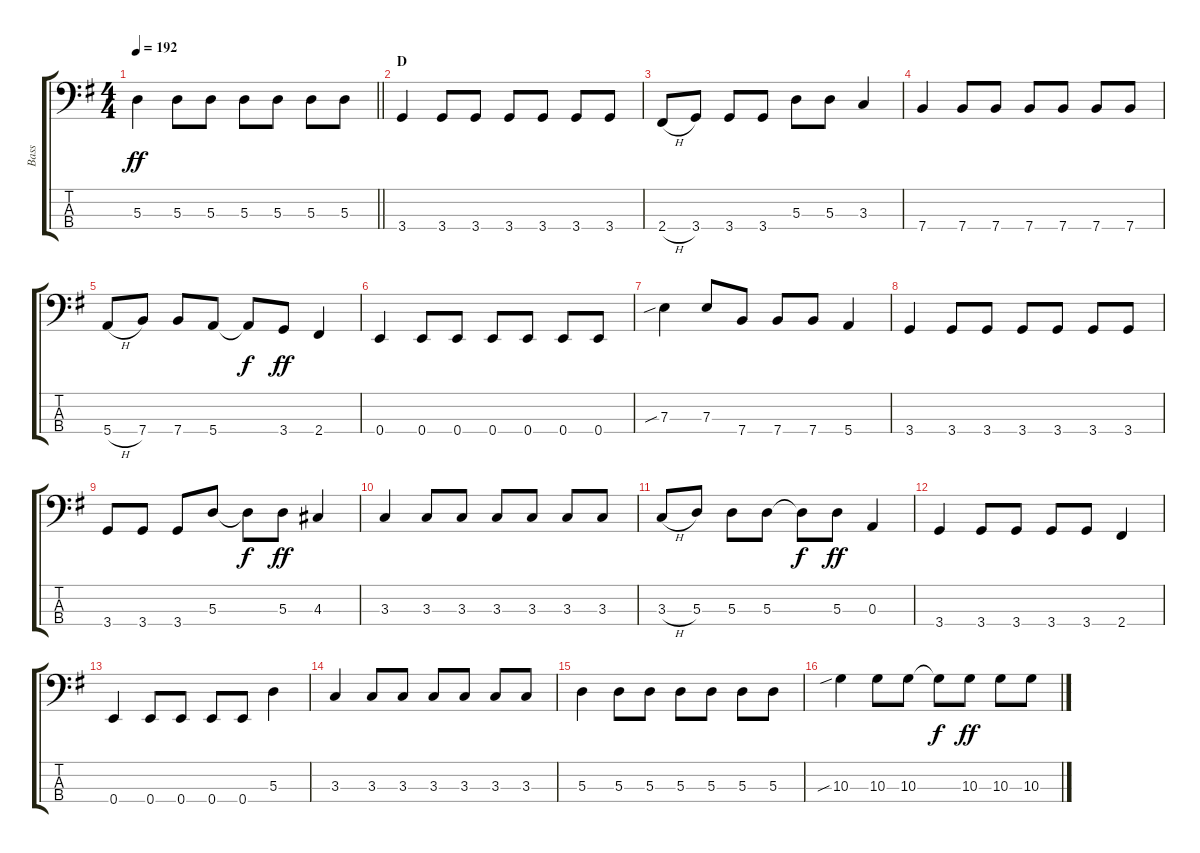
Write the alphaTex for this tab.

\track ("Bass" "Bass") {instrument electricbasspick}
\staff {score tabs}
\tuning (G2 D2 A1 E1) {hide}
\ts (4 4)
\tempo 192
\clef f4
\barLineRight lightlight
\ks g
5.3.4{dy ff} 5.3.8 5.3.8 5.3.8 5.3.8 5.3.8 5.3.8 |
\section ("" "D")
3.4.4 3.4.8 3.4.8 3.4.8 3.4.8 3.4.8 3.4.8 |
2.4{h}.8 3.4.8 3.4.8 3.4.8 5.3.8 5.3.8 3.3.4 |
7.4.4 7.4.8 7.4.8 7.4.8 7.4.8 7.4.8 7.4.8 |
5.4{h}.8 7.4.8 7.4.8 5.4.8 5.4{t}.8{dy f} 3.4.8{dy ff} 2.4.4 |
0.4.4 0.4.8 0.4.8 0.4.8 0.4.8 0.4.8 0.4.8 |
7.3{sib}.4 7.3.8 7.4.8 7.4.8 7.4.8 5.4.4 |
3.4.4 3.4.8 3.4.8 3.4.8 3.4.8 3.4.8 3.4.8 |
3.4.8 3.4.8 3.4.8 5.3.8 5.3{t}.8{dy f} 5.3.8{dy ff} 4.3.4 |
3.3.4 3.3.8 3.3.8 3.3.8 3.3.8 3.3.8 3.3.8 |
3.3{h}.8 5.3.8 5.3.8 5.3.8 5.3{t}.8{dy f} 5.3.8{dy ff} 0.3.4 |
3.4.4 3.4.8 3.4.8 3.4.8 3.4.8 2.4.4 |
0.4.4 0.4.8 0.4.8 0.4.8 0.4.8 5.3.4 |
3.3.4 3.3.8 3.3.8 3.3.8 3.3.8 3.3.8 3.3.8 |
5.3.4 5.3.8 5.3.8 5.3.8 5.3.8 5.3.8 5.3.8 |
10.3{sib}.4 10.3.8 10.3.8 10.3{t}.8{dy f} 10.3.8{dy ff} 10.3.8 10.3.8
